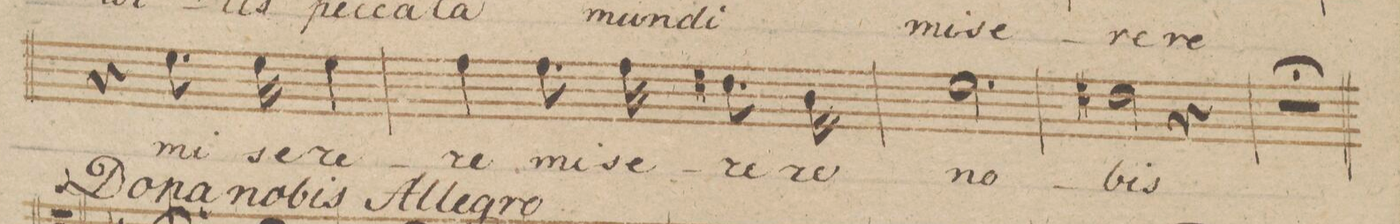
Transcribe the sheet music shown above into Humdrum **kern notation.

**kern	**text
*I"Tenore.	*
*clefC4	*
*k[b-]	*
*M3/4	*
4r	.
8.d\	mi-
16d\	-se-
4d\	-re-
=57	=57
4e\	-re
8.e\	mi-
16e\	-se-
8.c#X\	-re-
16A\	-re
=58	=58
2.d\	no-
=59	=59
2c#X\	-bis
4r	.
=60	=60
2.r;	.
==	==
*-	*-
